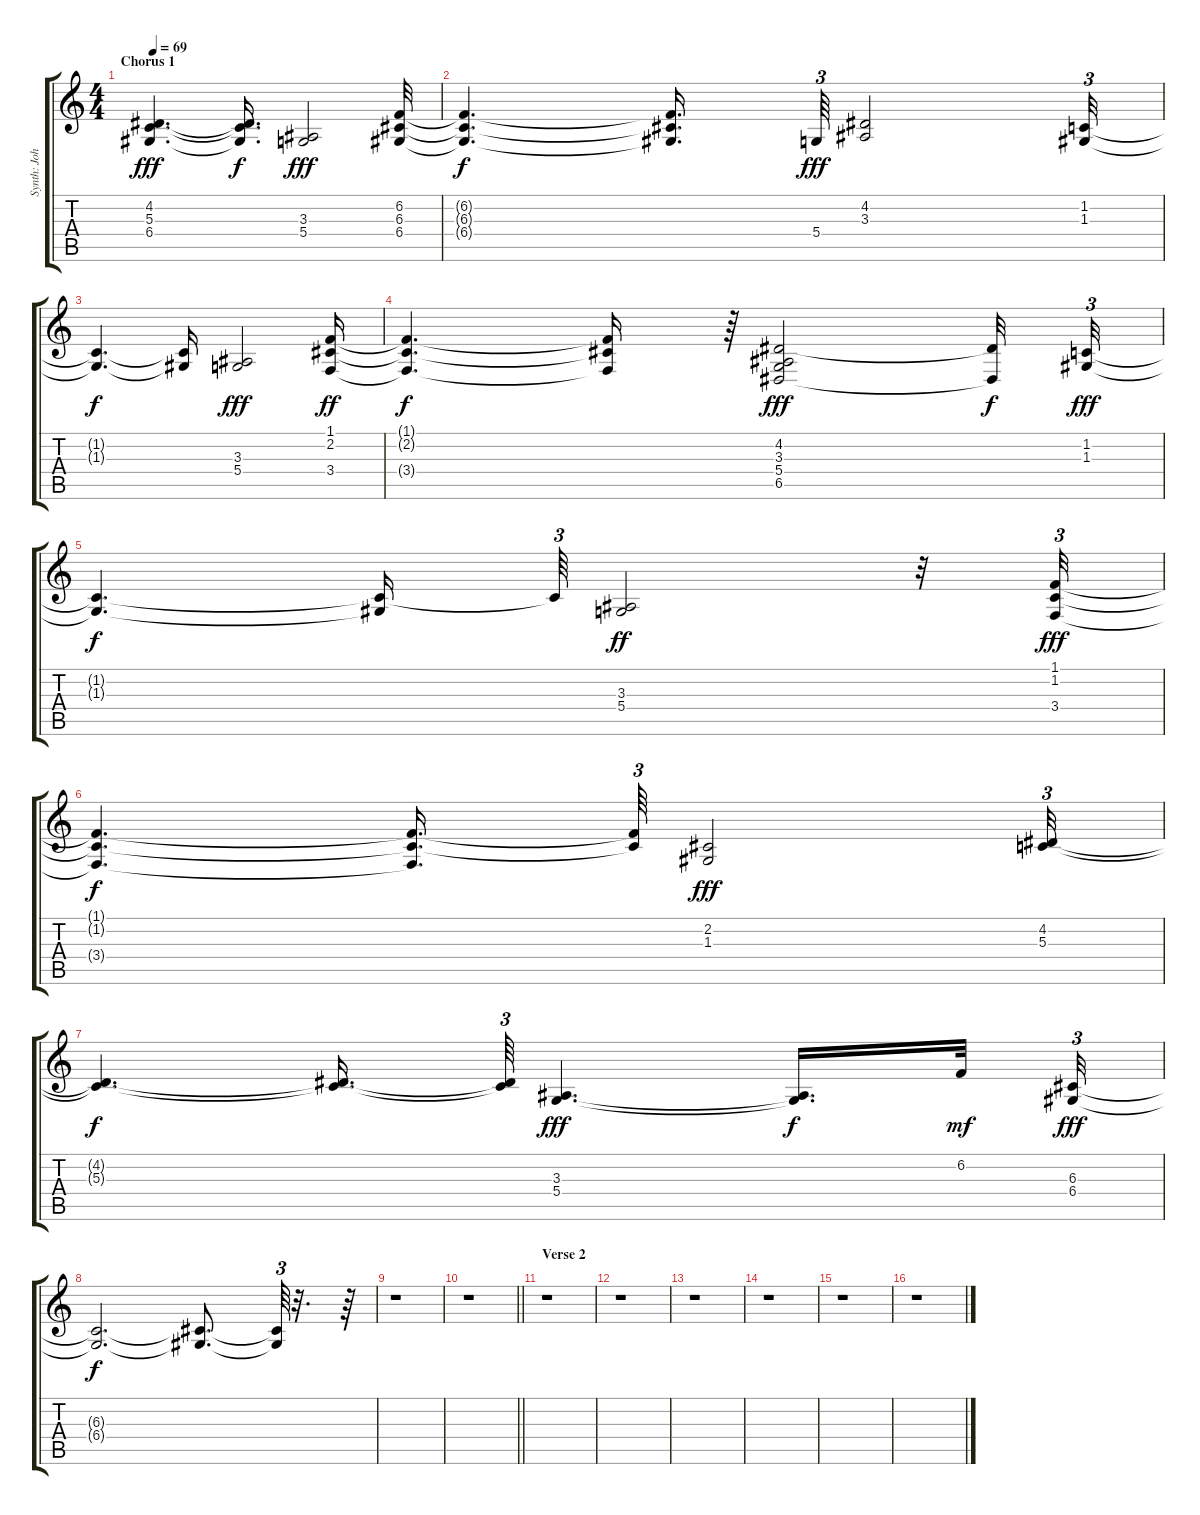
\track ("Synth: John Schreiner" "Synth: Joh") {instrument synthstrings1}
\staff {score tabs}
\tuning (E4 B3 G3 D3 A2 E2) {hide}
\ts (4 4)
\section ("" "Chorus 1")
\tempo 69
\clef g2
\ks c
(4.2 5.3 6.4).4{d dy fff} (4.2{t} 5.3{t} 6.4{t}).16{d dy f} (3.3 5.4).2{dy fff} (6.2 6.3 6.4).32 |
(6.2{t} 6.3{t} 6.4{t}).4{d dy f} (6.2{t} 6.3{t} 6.4{t}).16{d} 5.4.64{tu (3 2) dy fff} (4.2 3.3).2 (1.2 1.3).32{tu (3 2)} |
(1.2{t} 1.3{t}).4{d dy f} (1.2{t} 1.3{t}).16 (3.3 5.4).2{dy fff} (1.1 2.2 3.4).16{dy ff} |
(1.1{t} 2.2{t} 3.4{t}).4{d dy f} (1.1{t} 2.2{t} 3.4{t}).16 r.64{tu (3 2)} (4.2 3.3 5.4 6.5).2{dy fff} (4.2{t} 6.5{t}).32{dy f} (1.2 1.3).32{tu (3 2) dy fff} |
(1.2{t} 1.3{t}).4{d dy f} (1.2{t} 1.3{t}).16 1.2{t}.64{tu (3 2)} (3.3 5.4).2{dy ff} r.32 (1.1 1.2 3.4).32{tu (3 2) dy fff} |
(1.1{t} 1.2{t} 3.4{t}).4{d dy f} (1.1{t} 1.2{t} 3.4{t}).16{d} (1.1{t} 1.2{t}).64{tu (3 2)} (2.2 1.3).2{dy fff} (4.2 5.3).32{tu (3 2)} |
(4.2{t} 5.3{t}).4{d dy f} (4.2{t} 5.3{t}).16{d} (4.2{t} 5.3{t}).64{tu (3 2)} (3.3 5.4).4{d dy fff} (3.3{t} 5.4{t}).16{d dy f} 6.2.32{dy mf} (6.3 6.4).32{tu (3 2) dy fff} |
(6.3{t} 6.4{t}).2{d dy f} (6.3{t} 6.4{t}).8{d} (6.3{t} 6.4{t}).64{tu (3 2)} r.32{d} r.64 |
r.1 |
\barLineRight lightlight
r.1 |
\section ("" "Verse 2")
r.1 |
r.1 |
r.1 |
r.1 |
r.1 |
r.1
